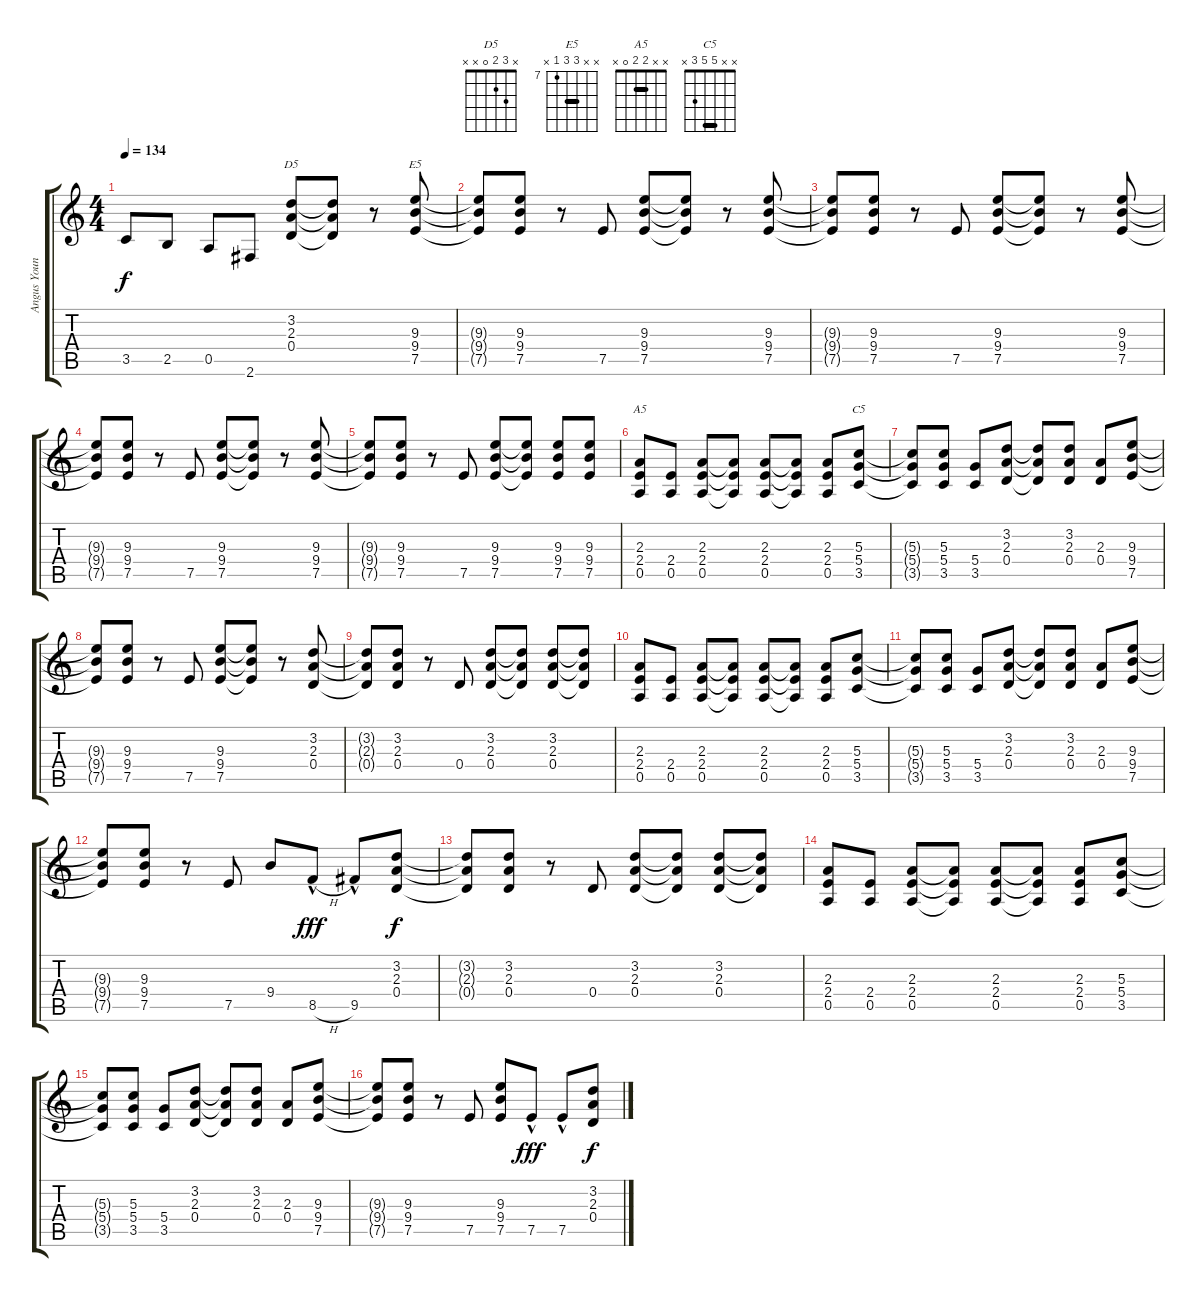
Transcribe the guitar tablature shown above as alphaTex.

\track ("Angus Young-Right " "Angus Youn") {instrument overdrivenguitar}
\staff {score tabs}
\tuning (E4 B3 G3 D3 A2 E2) {hide}
\chord ("D5" x 3 2 0 x x)
\chord ("E5" x x 9 9 7 x) {firstfret 7 barre 9}
\chord ("A5" x x 2 2 0 x) {barre 2}
\chord ("C5" x x 5 5 3 x) {barre 5}
\ts (4 4)
\tempo 134
\clef g2
\ks c
3.5.8{dy f} 2.5.8 0.5.8 2.6.8 (3.2 2.3 0.4).8{ch "D5"} (3.2{t} 2.3{t} 0.4{t}).8 r.8 (9.3 9.4 7.5).8{ch "E5"} |
(9.3{t} 9.4{t} 7.5{t}).8 (9.3 9.4 7.5).8 r.8 7.5.8 (9.3 9.4 7.5).8 (9.3{t} 9.4{t} 7.5{t}).8 r.8 (9.3 9.4 7.5).8 |
(9.3{t} 9.4{t} 7.5{t}).8 (9.3 9.4 7.5).8 r.8 7.5.8 (9.3 9.4 7.5).8 (9.3{t} 9.4{t} 7.5{t}).8 r.8 (9.3 9.4 7.5).8 |
(9.3{t} 9.4{t} 7.5{t}).8 (9.3 9.4 7.5).8 r.8 7.5.8 (9.3 9.4 7.5).8 (9.3{t} 9.4{t} 7.5{t}).8 r.8 (9.3 9.4 7.5).8 |
(9.3{t} 9.4{t} 7.5{t}).8 (9.3 9.4 7.5).8 r.8 7.5.8 (9.3 9.4 7.5).8 (9.3{t} 9.4{t} 7.5{t}).8 (9.3 9.4 7.5).8 (9.3 9.4 7.5).8 |
(2.3 2.4 0.5).8{ch "A5"} (2.4 0.5).8 (2.3 2.4 0.5).8 (2.3{t} 2.4{t} 0.5{t}).8 (2.3 2.4 0.5).8 (2.3{t} 2.4{t} 0.5{t}).8 (2.3 2.4 0.5).8 (5.3 5.4 3.5).8{ch "C5"} |
(5.3{t} 5.4{t} 3.5{t}).8 (5.3 5.4 3.5).8 (5.4 3.5).8 (3.2 2.3 0.4).8 (3.2{t} 2.3{t} 0.4{t}).8 (3.2 2.3 0.4).8 (2.3 0.4).8 (9.3 9.4 7.5).8 |
(9.3{t} 9.4{t} 7.5{t}).8 (9.3 9.4 7.5).8 r.8 7.5.8 (9.3 9.4 7.5).8 (9.3{t} 9.4{t} 7.5{t}).8 r.8 (3.2 2.3 0.4).8 |
(3.2{t} 2.3{t} 0.4{t}).8 (3.2 2.3 0.4).8 r.8 0.4.8 (3.2 2.3 0.4).8 (3.2{t} 2.3{t} 0.4{t}).8 (3.2 2.3 0.4).8 (3.2{t} 2.3{t} 0.4{t}).8 |
(2.3 2.4 0.5).8 (2.4 0.5).8 (2.3 2.4 0.5).8 (2.3{t} 2.4{t} 0.5{t}).8 (2.3 2.4 0.5).8 (2.3{t} 2.4{t} 0.5{t}).8 (2.3 2.4 0.5).8 (5.3 5.4 3.5).8 |
(5.3{t} 5.4{t} 3.5{t}).8 (5.3 5.4 3.5).8 (5.4 3.5).8 (3.2 2.3 0.4).8 (3.2{t} 2.3{t} 0.4{t}).8 (3.2 2.3 0.4).8 (2.3 0.4).8 (9.3 9.4 7.5).8 |
(9.3{t} 9.4{t} 7.5{t}).8 (9.3 9.4 7.5).8 r.8 7.5.8 9.4.8 8.5{h hac}.8{dy fff} 9.5{hac}.8 (3.2 2.3 0.4).8{dy f} |
(3.2{t} 2.3{t} 0.4{t}).8 (3.2 2.3 0.4).8 r.8 0.4.8 (3.2 2.3 0.4).8 (3.2{t} 2.3{t} 0.4{t}).8 (3.2 2.3 0.4).8 (3.2{t} 2.3{t} 0.4{t}).8 |
(2.3 2.4 0.5).8 (2.4 0.5).8 (2.3 2.4 0.5).8 (2.3{t} 2.4{t} 0.5{t}).8 (2.3 2.4 0.5).8 (2.3{t} 2.4{t} 0.5{t}).8 (2.3 2.4 0.5).8 (5.3 5.4 3.5).8 |
(5.3{t} 5.4{t} 3.5{t}).8 (5.3 5.4 3.5).8 (5.4 3.5).8 (3.2 2.3 0.4).8 (3.2{t} 2.3{t} 0.4{t}).8 (3.2 2.3 0.4).8 (2.3 0.4).8 (9.3 9.4 7.5).8 |
(9.3{t} 9.4{t} 7.5{t}).8 (9.3 9.4 7.5).8 r.8 7.5.8 (9.3 9.4 7.5).8 7.5{hac}.8{dy fff} 7.5{hac}.8 (3.2 2.3 0.4).8{dy f}
